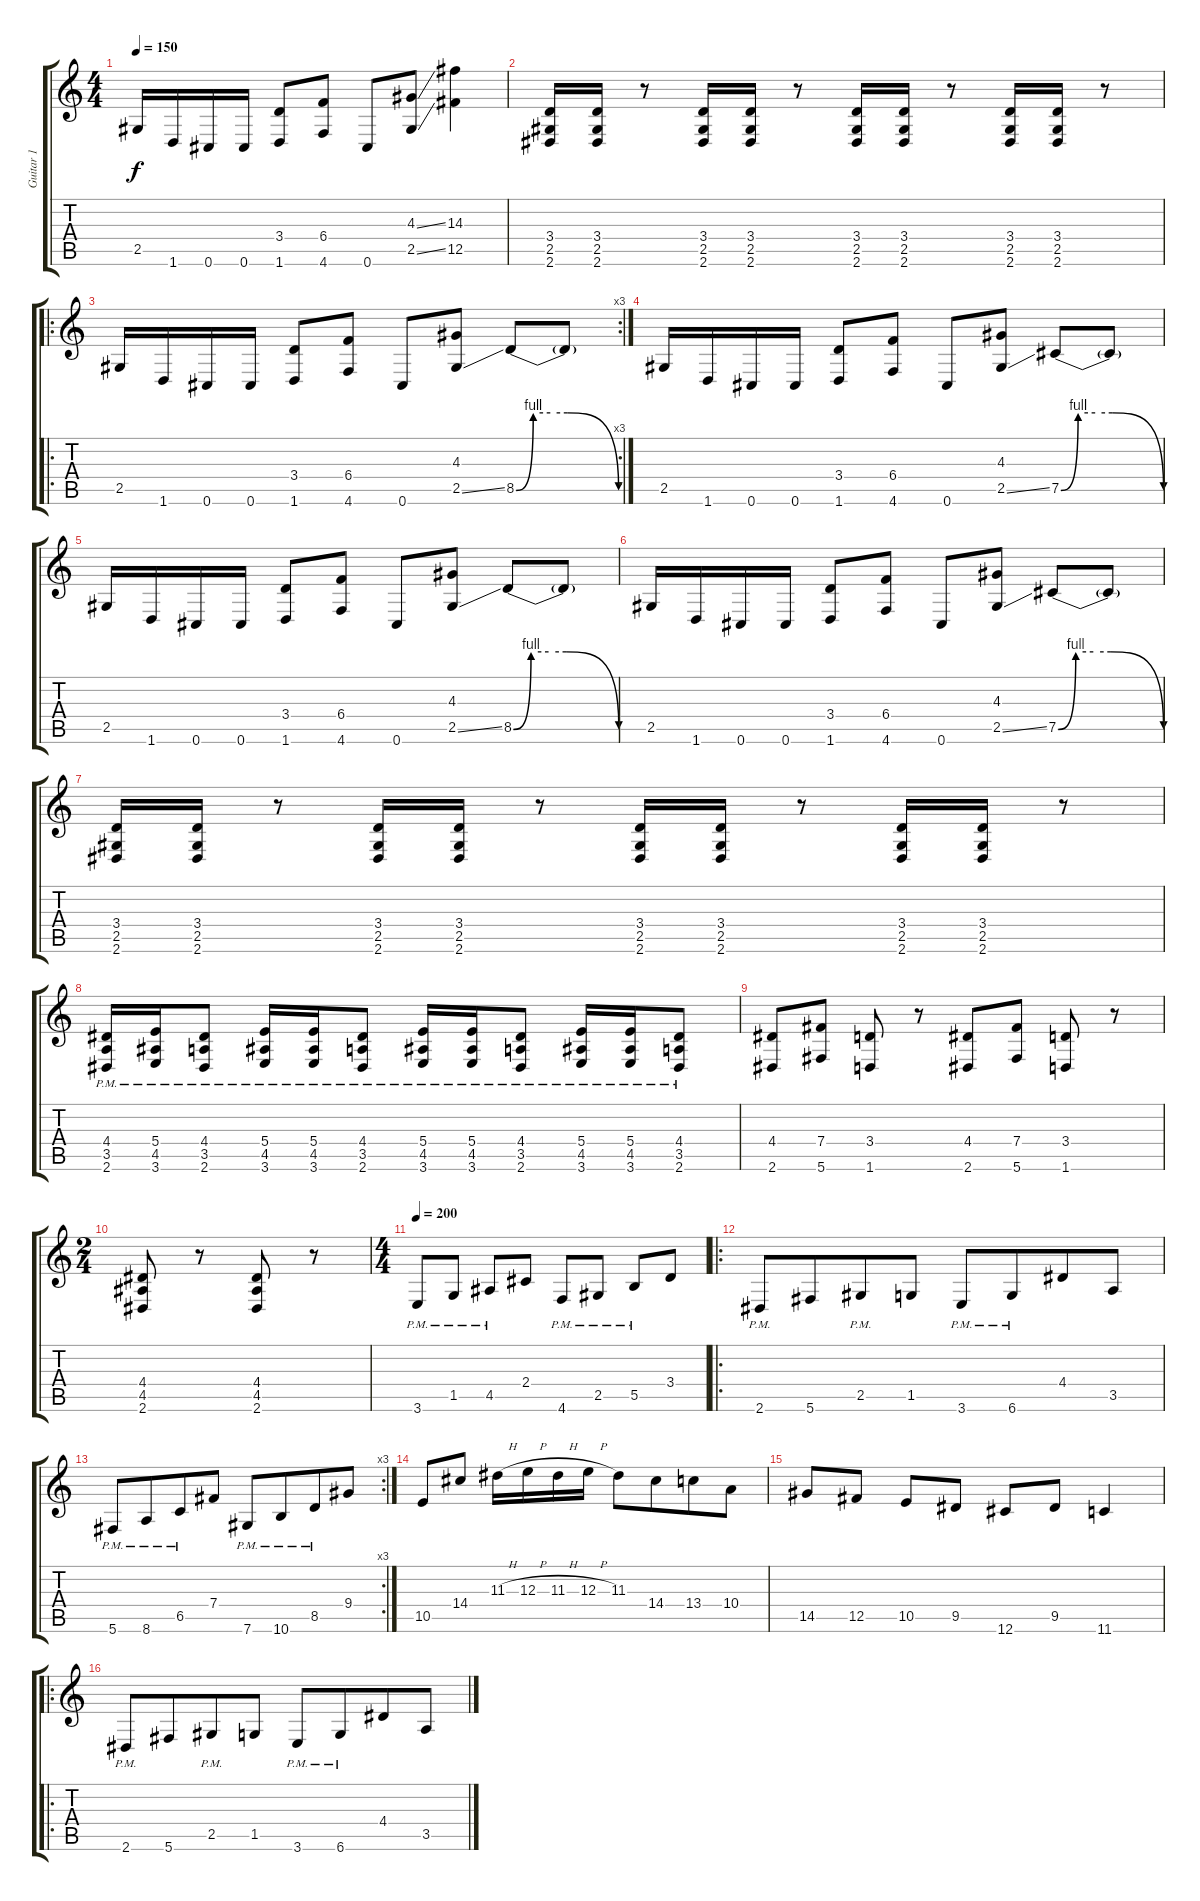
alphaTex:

\track ("Guitar 1" "Guitar 1") {instrument distortionguitar}
\staff {score tabs}
\tuning (Db4 Ab3 E3 B2 Gb2 Db2) {hide}
\ts (4 4)
\tempo 150
\clef g2
\ks c
2.5.16{dy f} 1.6.16 0.6.16 0.6.16 (3.4 1.6).8 (6.4 4.6).8 0.6.8 (4.3{ss} 2.5{ss}).8 (14.3 12.5).4 |
(3.4 2.5 2.6).16 (3.4 2.5 2.6).16 r.8 (3.4 2.5 2.6).16 (3.4 2.5 2.6).16 r.8 (3.4 2.5 2.6).16 (3.4 2.5 2.6).16 r.8 (3.4 2.5 2.6).16 (3.4 2.5 2.6).16 r.8 |
\ro
\rc 3
2.5.16 1.6.16 0.6.16 0.6.16 (3.4 1.6).8 (6.4 4.6).8 0.6.8 (4.3 2.5{ss}).8 8.5{be (custom 0 0 10 4 20 4 30 4 60 0)}.8 8.5{t}.8 |
2.5.16 1.6.16 0.6.16 0.6.16 (3.4 1.6).8 (6.4 4.6).8 0.6.8 (4.3 2.5{ss}).8 7.5{be (custom 0 0 10 4 20 4 30 4 60 0)}.8 7.5{t}.8 |
2.5.16 1.6.16 0.6.16 0.6.16 (3.4 1.6).8 (6.4 4.6).8 0.6.8 (4.3 2.5{ss}).8 8.5{be (custom 0 0 10 4 20 4 30 4 60 0)}.8 8.5{t}.8 |
2.5.16 1.6.16 0.6.16 0.6.16 (3.4 1.6).8 (6.4 4.6).8 0.6.8 (4.3 2.5{ss}).8 7.5{be (custom 0 0 10 4 20 4 30 4 60 0)}.8 7.5{t}.8 |
(3.4 2.5 2.6).16 (3.4 2.5 2.6).16 r.8 (3.4 2.5 2.6).16 (3.4 2.5 2.6).16 r.8 (3.4 2.5 2.6).16 (3.4 2.5 2.6).16 r.8 (3.4 2.5 2.6).16 (3.4 2.5 2.6).16 r.8 |
(4.4{pm} 3.5{pm} 2.6{pm}).16 (5.4{pm} 4.5{pm} 3.6{pm}).16 (4.4{pm} 3.5{pm} 2.6{pm}).8 (5.4{pm} 4.5{pm} 3.6{pm}).16 (5.4{pm} 4.5{pm} 3.6{pm}).16 (4.4{pm} 3.5{pm} 2.6{pm}).8 (5.4{pm} 4.5{pm} 3.6{pm}).16 (5.4{pm} 4.5{pm} 3.6{pm}).16 (4.4{pm} 3.5{pm} 2.6{pm}).8 (5.4{pm} 4.5{pm} 3.6{pm}).16 (5.4{pm} 4.5{pm} 3.6{pm}).16 (4.4{pm} 3.5{pm} 2.6{pm}).8 |
(4.4 2.6).8 (7.4 5.6).8 (3.4 1.6).8 r.8 (4.4 2.6).8 (7.4 5.6).8 (3.4 1.6).8 r.8 |
\ts (2 4)
(4.4 4.5 2.6).8 r.8 (4.4 4.5 2.6).8 r.8 |
\ts (4 4)
\tempo 200
3.6{pm}.8 1.5{pm}.8 4.5{pm}.8 2.4.8 4.6{pm}.8 2.5{pm}.8 5.5{pm}.8 3.4.8 |
\ro
2.6{pm}.8 5.6.8{beam merge} 2.5{pm}.8 1.5.8 3.6{pm}.8 6.6{pm}.8{beam merge} 4.4.8 3.5.8 |
\rc 3
5.6{pm}.8 8.6{pm}.8{beam merge} 6.5{pm}.8 7.4.8 7.6{pm}.8 10.6{pm}.8{beam merge} 8.5{pm}.8 9.4.8 |
10.5.8 14.4.8 11.3{h}.16 12.3{h}.16 11.3{h}.16 12.3{h}.16 11.3.8 14.4.8{beam merge} 13.4.8 10.4.8 |
14.5.8 12.5.8 10.5.8 9.5.8 12.6.8 9.5.8 11.6.4 |
\ro
2.6{pm}.8 5.6.8{beam merge} 2.5{pm}.8 1.5.8 3.6{pm}.8 6.6{pm}.8{beam merge} 4.4.8 3.5.8
